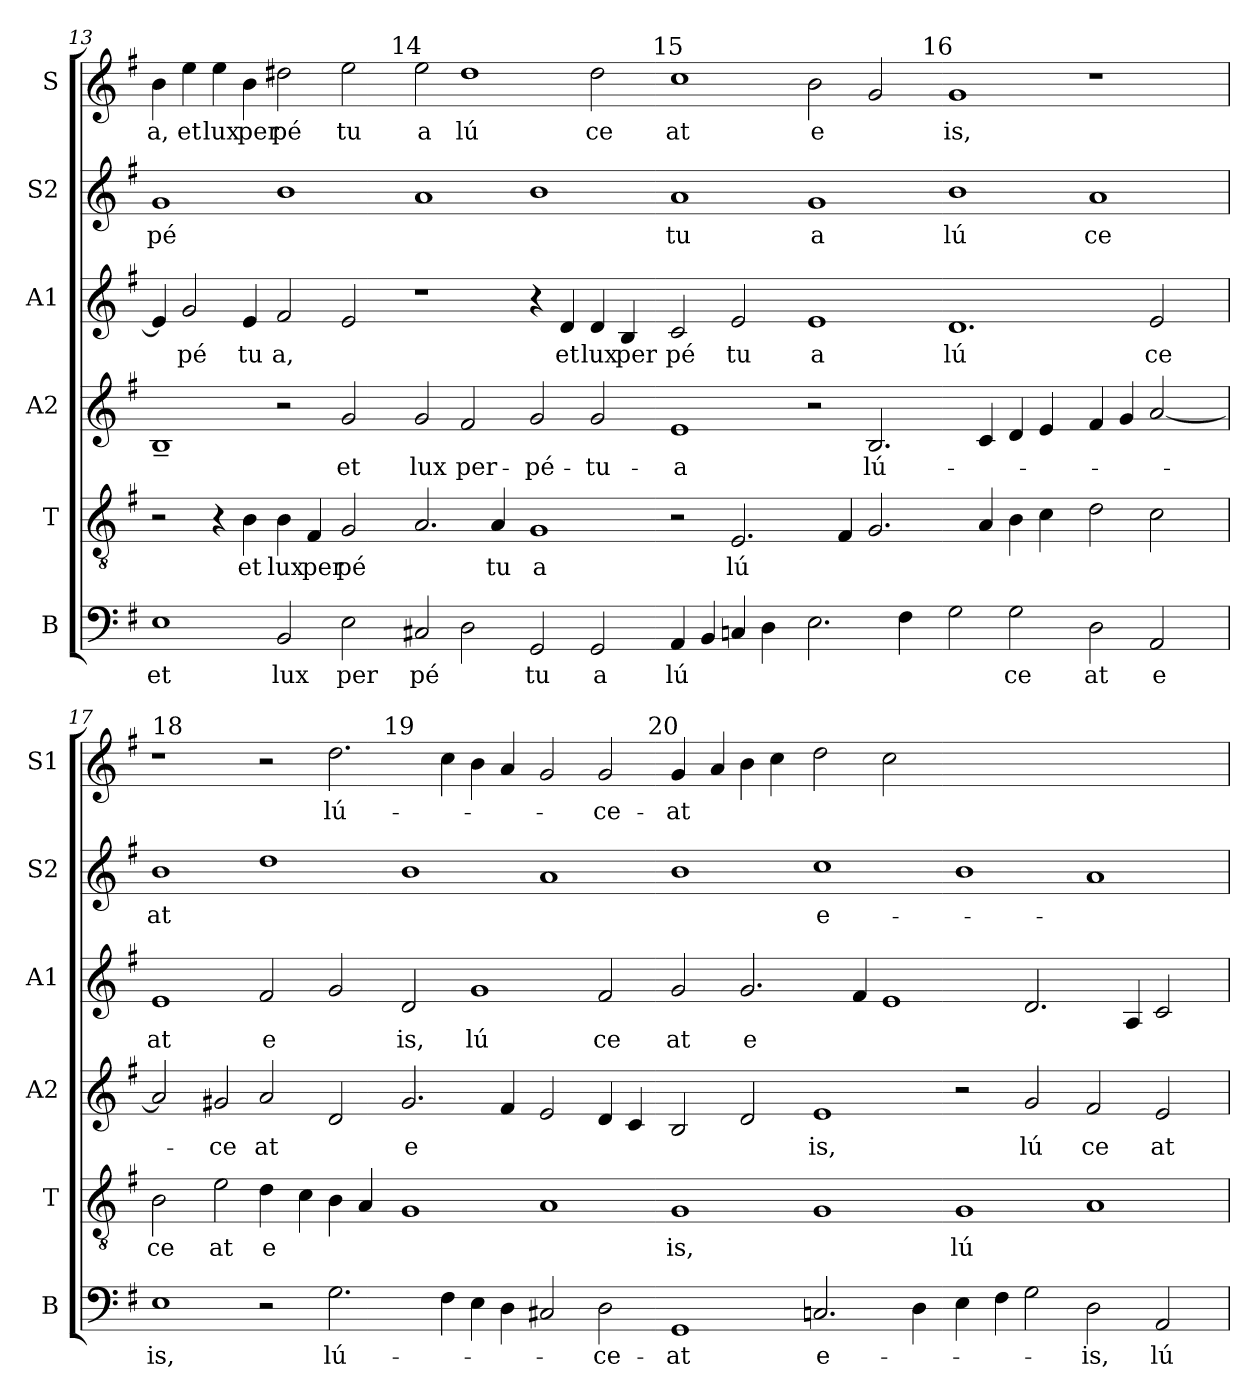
**kern	**text	**kern	**text	**kern	**text	**kern	**text	**kern	**text	**kern	**text
*part6	*part6	*part5	*part5	*part4	*part4	*part3	*part3	*part2	*part2	*part1	*part1
*staff6	*staff6	*staff5	*staff5	*staff4	*staff4	*staff3	*staff3	*staff2	*staff2	*staff1	*staff1
*I"B	*	*I"T	*	*I"A2	*	*I"A1	*	*I"S2	*	*I"S	*
*I'B	*	*I'T	*	*I'A2	*	*I'A1	*	*I'S2	*	*I'S1	*
!!LO:LB:g=z
*clefF4	*	*clefGv2	*	*clefG2	*	*clefG2	*	*clefG2	*	*clefG2	*
*k[f#]	*	*k[f#]	*	*k[f#]	*	*k[f#]	*	*k[f#]	*	*k[f#]	*
*G:	*	*G:	*	*G:	*	*G:	*	*G:	*	*G:	*
=13	=13	=13	=13	=13	=13	=13	=13	=13	=13	=13	=13
!	!LO:LY:b:cj	!	!	!	!	!	!	!	!LO:LY:b:cj	!	!LO:LY:b:cj
*	*	*	*	*	*	*	*	*	*	*^	*
*	*	*	*	*	*	*	*	*	*	*	*^	*
*	*	*	*	*	*	*	*	*	*	*	*	*^	*
1E	et	2r	.	1B~<	.	4e/]	.	1g	pé	4b\	1ryy	1ryy	1ryy	a,
!	!	!	!	!	!	!	!LO:LY:b:cj	!	!	!	!	!	!	!LO:LY:b:cj
.	.	.	.	.	.	2g/	-pé	.	.	4ee\	.	.	.	et
!	!	!	!	!	!	!	!	!	!	!	!	!	!	!LO:LY:b:cj
.	.	4r	.	.	.	.	.	.	.	4ee\	.	.	.	lux
!	!	!	!LO:LY:b:cj	!	!	!	!LO:LY:b:cj	!	!	!	!	!	!	!LO:LY:b:cj
.	.	4B\	et	.	.	4e/	tu	.	.	4b\	.	.	.	per
!	!LO:LY:b:cj	!	!LO:LY:b:cj	!	!	!	!LO:LY:b:cj	!	!	!	!	!	!	!LO:LY:b:cj
2BB/	lux	4B\	lux	2r	.	2f#/	a,	1b	.	2dd#X\	2ryy	1ryy	1ryy	pé
!	!	!	!LO:LY:b:cj	!	!	!	!	!	!	!	!	!	!	!
.	.	4F#/	per	.	.	.	.	.	.	.	.	.	.	.
!	!LO:LY:b:cj	!	!LO:LY:b:cj	!	!LO:LY:b:cj	!	!	!	!	!	!	!	!	!LO:LY:b:cj
2E\	per	2G/	pé	2g/	et	2e/	.	.	.	2ee\	4ryy	.	.	tu
.	.	.	.	.	.	.	.	.	.	.	16ryy	.	.	.
.	.	.	.	.	.	.	.	.	.	.	64ryy	.	.	.
!	!	!	!	!	!	!	!	!	!	!	!LO:TX:a:t=14	!	!	!
.	.	.	.	.	.	.	.	.	.	.	1ryy	.	.	.
!	!LO:LY:b:cj	!	!	!	!LO:LY:b:cj	!	!	!	!	!	!	!	!	!LO:LY:b:cj
2C#X/	pé	2.A/	.	2g/	lux	1r	.	1a	.	2ee\	.	1ryy	1ryy	a
!	!	!	!	!	!LO:LY:b:cj	!	!	!	!	!	!	!	!	!LO:LY:b:cj
2D\	.	.	.	2f#/	per-	.	.	.	.	1dd#	.	.	.	lú
!	!	!	!LO:LY:b:cj	!	!	!	!	!	!	!	!	!	!	!
.	.	4A/	tu	.	.	.	.	.	.	.	.	.	.	.
.	.	.	.	.	.	.	.	.	.	.	1ryy	.	.	.
!	!LO:LY:b:cj	!	!LO:LY:b:cj	!	!LO:LY:b:cj	!	!	!	!	!	!	!	!	!
2GG/	tu	1G	a	2g/	-pé-	4r	.	1b	.	.	.	2ryy	1ryy	.
!	!	!	!	!	!	!	!LO:LY:b:cj	!	!	!	!	!	!	!
.	.	.	.	.	.	4d/	et	.	.	.	.	.	.	.
!	!LO:LY:b:cj	!	!	!	!LO:LY:b:cj	!	!LO:LY:b:cj	!	!	!	!	!	!	!LO:LY:b:cj
2GG/	a	.	.	2g/	-tu-	4d/	lux	.	.	2dd#\	.	4ryy	.	ce
!	!	!	!	!	!	!	!LO:LY:b:cj	!	!	!	!	!	!	!
.	.	.	.	.	.	4B/	per	.	.	.	.	8ryy	.	.
.	.	.	.	.	.	.	.	.	.	.	1ryy	.	.	.
.	.	.	.	.	.	.	.	.	.	.	.	64ryy	.	.
!	!	!	!	!	!	!	!	!	!	!	!	!LO:TX:a:t=15	!	!
.	.	.	.	.	.	.	.	.	.	.	.	1ryy	.	.
!	!LO:LY:b:cj	!	!	!	!LO:LY:b:cj	!	!LO:LY:b:cj	!	!LO:LY:b:cj	!	!	!	!	!LO:LY:b:cj
4AA/	lú	2r	.	1e	-a	2c/	pé	1a	tu	1cc	.	.	1ryy	at
4BB/	.	.	.	.	.	.	.	.	.	.	.	.	.	.
!	!	!	!LO:LY:b:cj	!	!	!	!LO:LY:b:cj	!	!	!	!	!	!	!
4Cn/	.	2.E/	lú	.	.	2e/	tu	.	.	.	.	.	.	.
4D\	.	.	.	.	.	.	.	.	.	.	.	.	.	.
.	.	.	.	.	.	.	.	.	.	.	1ryy	.	.	.
.	.	.	.	.	.	.	.	.	.	.	.	1ryy	.	.
!	!	!	!	!	!	!	!LO:LY:b:cj	!	!LO:LY:b:cj	!	!	!	!	!LO:LY:b:cj
2.E\	.	.	.	2r	.	1e	a	1g	a	2b\	.	.	2ryy	e
.	.	4F#/	.	.	.	.	.	.	.	.	.	.	.	.
!	!	!	!	!	!LO:LY:b:cj	!	!	!	!	!	!	!	!	!
.	.	2.G/	.	2.B/	lú-	.	.	.	.	2g/	.	.	4ryy	.
4F#\	.	.	.	.	.	.	.	.	.	.	.	.	16..ryy	.
.	.	.	.	.	.	.	.	.	.	.	1ryy	.	.	.
!	!	!	!	!	!	!	!	!	!	!	!	!	!LO:TX:a:t=16	!
.	.	.	.	.	.	.	.	.	.	.	.	.	1ryy	.
.	.	.	.	.	.	.	.	.	.	.	.	1ryy	.	.
!	!	!	!	!	!	!	!LO:LY:b:cj	!	!LO:LY:b:cj	!	!	!	!	!LO:LY:b:cj
2G\	.	.	.	.	.	1.d	lú	1b	lú	1g	.	.	.	is,
.	.	4A/	.	4c/	.	.	.	.	.	.	.	.	.	.
!	!LO:LY:b:cj	!	!	!	!	!	!	!	!	!	!	!	!	!
2G\	ce	4B\	.	4d/	.	.	.	.	.	.	.	.	.	.
.	.	4c\	.	4e/	.	.	.	.	.	.	.	.	.	.
.	.	.	.	.	.	.	.	.	.	.	1ryy	.	.	.
.	.	.	.	.	.	.	.	.	.	.	.	.	1ryy	.
.	.	.	.	.	.	.	.	.	.	.	.	1ryy	.	.
!	!LO:LY:b:cj	!	!	!	!	!	!	!	!LO:LY:b:cj	!	!	!	!	!
2D\	at	2d\	.	4f#/	.	.	.	1a	ce	1r	.	.	.	.
.	.	.	.	4g/	.	.	.	.	.	.	.	.	.	.
!	!LO:LY:b:cj	!	!	!	!	!	!LO:LY:b:cj	!	!	!	!	!	!	!
2AA/	e	2c\	.	[>2a/	.	2e/	ce	.	.	.	.	.	.	.
.	.	.	.	.	.	.	.	.	.	.	8ryy	.	.	.
.	.	.	.	.	.	.	.	.	.	.	.	.	8ryy	.
.	.	.	.	.	.	.	.	.	.	.	.	16..ryy	.	.
.	.	.	.	.	.	.	.	.	.	.	32.ryy	.	.	.
.	.	.	.	.	.	.	.	.	.	.	.	.	64ryy	.
!!LO:LB:g=z
=17	=17	=17	=17	=17	=17	=17	=17	=17	=17	=17	=17	=17	=17	=17
!	!	!	!	!	!	!	!	!	!	!LO:TX:a:t=18	!	!	!	!
!	!LO:LY:b:cj	!	!LO:LY:b:cj	!	!	!	!LO:LY:b:cj	!	!LO:LY:b:cj	!	!	!	!	!
*	*	*	*	*^	*	*	*	*	*	*	*	*v	*v	*
1E	is,	2B\	ce	2a/]	8ryy	.	1e	at	1b	at	1r	1ryy	1ryy	.
.	.	.	.	.	64ryy	.	.	.	.	.	.	.	.	.
.	.	.	.	.	1ryy	.	.	.	.	.	.	.	.	.
!	!	!	!LO:LY:b:cj	!	!	!LO:LY:b:cj	!	!	!	!	!	!	!	!
.	.	2e\	at	2g#X/	.	-ce	.	.	.	.	.	.	.	.
!	!	!	!LO:LY:b:cj	!	!	!LO:LY:b:cj	!	!LO:LY:b:cj	!	!	!	!	!	!
2r	.	4d\	e	2a/	.	at	2f#/	e	1dd	.	2r	2ryy	1ryy	.
.	.	.	.	.	1ryy	.	.	.	.	.	.	.	.	.
.	.	4c\	.	.	.	.	.	.	.	.	.	.	.	.
!	!LO:LY:b:cj	!	!	!	!	!	!	!	!	!	!	!	!	!LO:LY:b:cj
2.G\	lú-	4B\	.	2d/	.	.	2g/	.	.	.	2.dd\	4ryy	.	lú-
.	.	4A/	.	.	.	.	.	.	.	.	.	8ryy	.	.
.	.	.	.	.	.	.	.	.	.	.	.	64ryy	.	.
!	!	!	!	!	!	!	!	!	!	!	!	!LO:TX:a:t=19	!	!
.	.	.	.	.	.	.	.	.	.	.	.	1ryy	.	.
!	!	!	!	!	!	!LO:LY:b:cj	!	!LO:LY:b:cj	!	!	!	!	!	!
.	.	1G	.	2.g#/	.	e	2d/	is,	1b	.	.	.	1...ryy	.
.	.	.	.	.	1ryy	.	.	.	.	.	.	.	.	.
4F#\	.	.	.	.	.	.	.	.	.	.	4cc\	.	.	.
!	!	!	!	!	!	!	!	!LO:LY:b:cj	!	!	!	!	!	!
4E\	.	.	.	.	.	.	1g	lú	.	.	4b\	.	.	.
4D\	.	.	.	4f#/	.	.	.	.	.	.	4a/	.	.	.
.	.	.	.	.	.	.	.	.	.	.	.	1ryy	.	.
2C#X/	.	1A	.	2e/	.	.	.	.	1a	.	2g/	.	.	.
.	.	.	.	.	1ryy	.	.	.	.	.	.	.	.	.
!	!LO:LY:b:cj	!	!	!	!	!	!	!LO:LY:b:cj	!	!	!	!	!	!LO:LY:b:cj
2D\	-ce-	.	.	4d/	.	.	2f#/	ce	.	.	2g/	.	.	-ce-
.	.	.	.	4c/	.	.	.	.	.	.	.	.	.	.
!	!	!	!	!	!	!	!	!	!	!	!	!	!LO:TX:a:t=20	!
.	.	.	.	.	.	.	.	.	.	.	.	.	1ryy	.
.	.	.	.	.	.	.	.	.	.	.	.	1ryy	.	.
!	!LO:LY:b:cj	!	!LO:LY:b:cj	!	!	!	!	!LO:LY:b:cj	!	!	!	!	!	!LO:LY:b:cj
1GG	-at	1G	is,	2B/	.	.	2g/	at	1b	.	4g/	.	.	-at
.	.	.	.	.	1ryy	.	.	.	.	.	.	.	.	.
.	.	.	.	.	.	.	.	.	.	.	4a/	.	.	.
!	!	!	!	!	!	!	!	!LO:LY:b:cj	!	!	!	!	!	!
.	.	.	.	2d/	.	.	2.g/	e	.	.	4b\	.	.	.
.	.	.	.	.	.	.	.	.	.	.	4cc\	.	.	.
.	.	.	.	.	.	.	.	.	.	.	.	.	1ryy	.
.	.	.	.	.	.	.	.	.	.	.	.	1ryy	.	.
!	!LO:LY:b:cj	!	!	!	!	!LO:LY:b:cj	!	!	!	!LO:LY:b:rj	!	!	!	!
2.Cn/	e-	1G	.	1e	.	is,	.	.	1cc	e-	2dd\	.	.	.
.	.	.	.	.	1ryy	.	.	.	.	.	.	.	.	.
.	.	.	.	.	.	.	4f#/	.	.	.	.	.	.	.
.	.	.	.	.	.	.	1e	.	.	.	2cc\	.	.	.
4D\	.	.	.	.	.	.	.	.	.	.	.	.	.	.
.	.	.	.	.	.	.	.	.	.	.	.	.	1ryy	.
.	.	.	.	.	.	.	.	.	.	.	.	1ryy	.	.
!	!	!	!LO:LY:b:cj	!	!	!	!	!	!	!	!	!	!	!
4E\	.	1G	lú	2r	.	.	.	.	1b	.	0ryy	.	.	.
.	.	.	.	.	1ryy	.	.	.	.	.	.	.	.	.
4F#\	.	.	.	.	.	.	.	.	.	.	.	.	.	.
!	!	!	!	!	!	!LO:LY:b:cj	!	!	!	!	!	!	!	!
2G\	.	.	.	2g#/	.	lú	2.d/	.	.	.	.	.	.	.
.	.	.	.	.	.	.	.	.	.	.	.	.	1ryy	.
.	.	.	.	.	.	.	.	.	.	.	.	1ryy	.	.
!	!LO:LY:b:cj	!	!	!	!	!LO:LY:b:cj	!	!	!	!	!	!	!	!
2D\	-is,	1A	.	2f#/	.	ce	.	.	1a	.	.	.	.	.
.	.	.	.	.	2ryy	.	.	.	.	.	.	.	.	.
.	.	.	.	.	.	.	4A/	.	.	.	.	.	.	.
!	!LO:LY:b:cj	!	!	!	!	!LO:LY:b:cj	!	!	!	!	!	!	!	!
2AA/	lú-	.	.	2e/	.	at	2c/	.	.	.	.	.	.	.
.	.	.	.	.	4ryy	.	.	.	.	.	.	.	.	.
.	.	.	.	.	.	.	.	.	.	.	.	.	8ryy	.
.	.	.	.	.	16..ryy	.	.	.	.	.	.	16..ryy	.	.
*	*	*	*	*v	*v	*	*	*	*	*	*v	*v	*v	*
=	=	=	=	=	=	=	=	=	=	=	=
*-	*-	*-	*-	*-	*-	*-	*-	*-	*-	*-	*-
